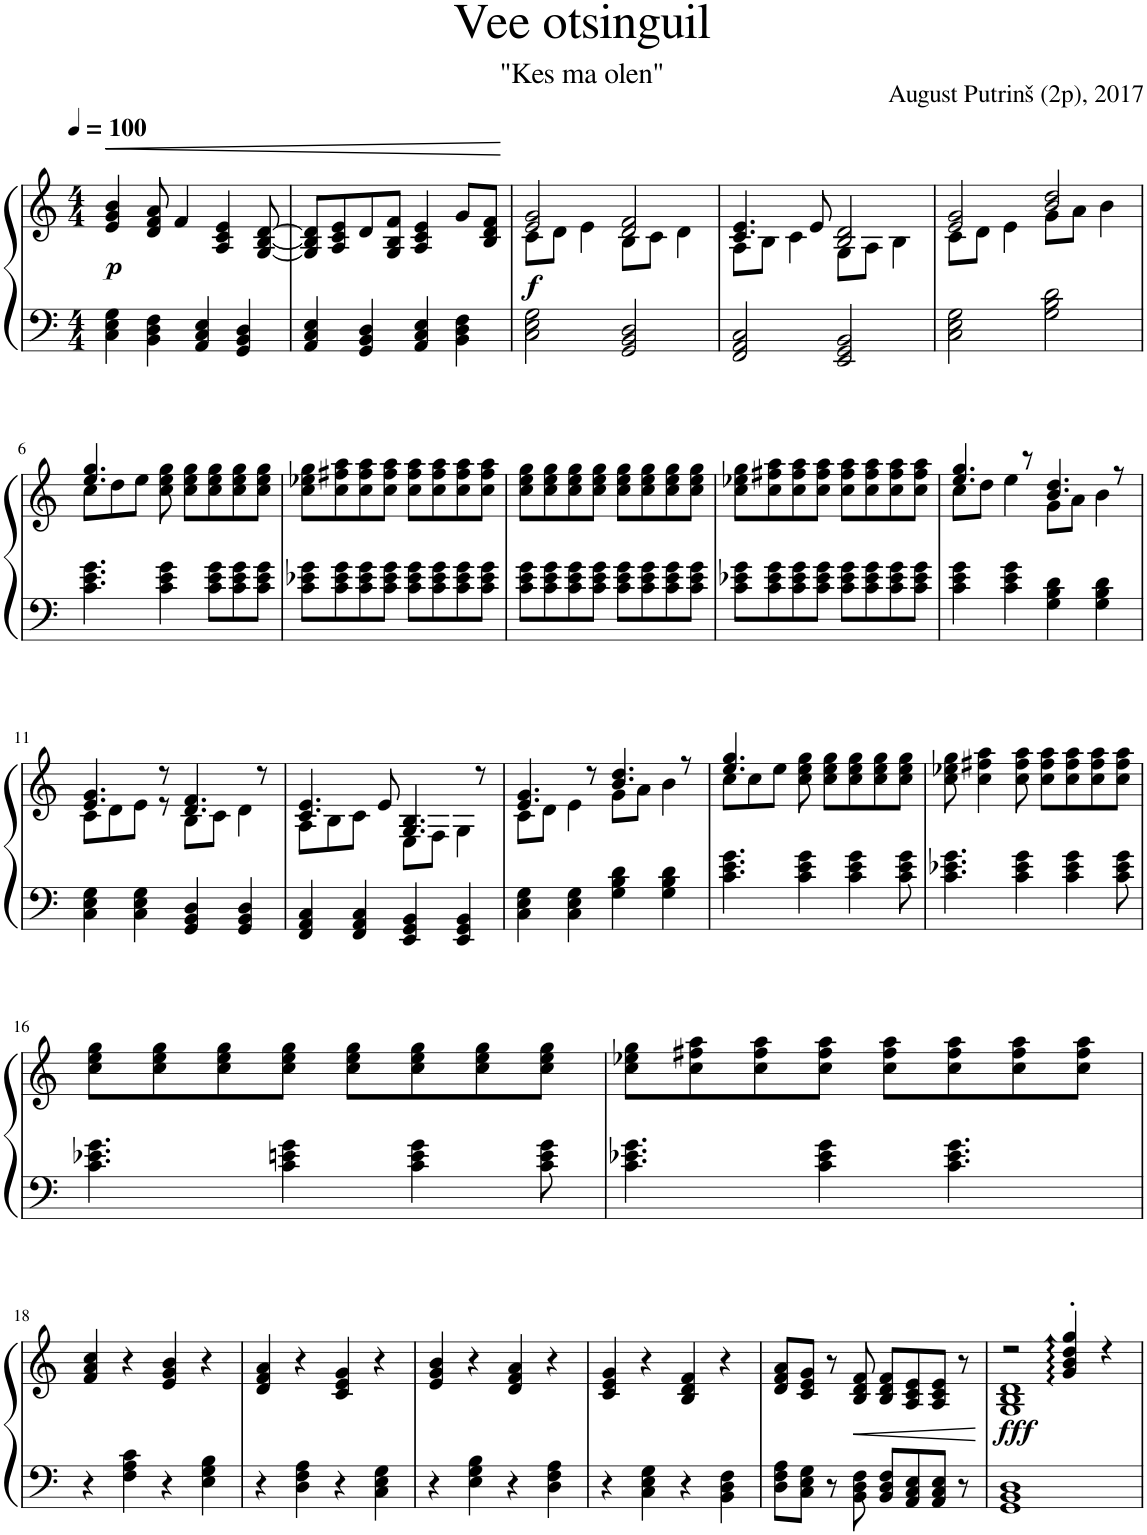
**kern	**kern	**dynam
*part1	*part1	*part1
*staff2	*staff1	*staff1/2
*I"Piano	*	*
*I'Pno.	*	*
*clefF4	*clefG2	*
*k[]	*k[]	*
*M4/4	*M4/4	*
*MM100	*MM100	*
=1	=1	=1
!	!	!LO:HP:b
!	!	!LO:DY:n=1:b
4C\ 4E\ 4G\	4e/ 4g/ 4b/	< p
4BB\ 4D\ 4F\	8d/ 8f/ 8a/	.
.	4f/	.
4AA/ 4C/ 4E/	.	.
.	4A/ 4c/ 4e/	.
4GG/ 4BB/ 4D/	.	.
.	[8G/ [8B/ [8d/	.
=2	=2	=2
4AA/ 4C/ 4E/	8G/] 8B/] 8d/]L	.
.	8A/ 8c/ 8e/	.
4GG/ 4BB/ 4D/	8d/	.
.	8G/ 8B/ 8f/J	.
4AA/ 4C/ 4E/	4A/ 4c/ 4e/	.
4BB\ 4D\ 4F\	8g/L	.
.	8B/ 8d/ 8f/J	.
.	.	[
=3	=3	=3
*	*^	*
!	!	!	!LO:DY:b
2C\ 2E\ 2G\	2e/ 2g/	8c\L	f
.	.	8d\J	.
.	.	4e\	.
2GG/ 2BB/ 2D/	2d/ 2f/	8B\L	.
.	.	8c\J	.
.	.	4d\	.
=4	=4	=4	=4
2FF/ 2AA/ 2C/	4.c/ 4.e/	8A\L	.
.	.	8B\J	.
.	.	4c\	.
.	8e/	.	.
2EE/ 2GG/ 2BB/	2B/ 2d/	8G\L	.
.	.	8A\J	.
.	.	4B\	.
=5	=5	=5	=5
2C\ 2E\ 2G\	2e/ 2g/	8c\L	.
.	.	8d\J	.
.	.	4e\	.
2G\ 2B\ 2d\	2b/ 2dd/	8g\L	.
.	.	8a\J	.
.	.	4b\	.
!!LO:LB:g=z	!!
=6	=6	=6	=6
4.c\ 4.e\ 4.g\	4.ee/ 4.gg/	8cc\L	.
.	.	8dd\	.
.	.	8ee\J	.
4c\ 4e\ 4g\	8cc\ 8ee\ 8gg\	2ryy	.
.	8cc\ 8ee\ 8gg\L	.	.
8c\ 8e\ 8g\L	8cc\ 8ee\ 8gg\	.	.
8c\ 8e\ 8g\	8cc\ 8ee\ 8gg\	.	.
8c\ 8e\ 8g\J	8cc\ 8ee\ 8gg\J	8ryy	.
*	*v	*v	*
=7	=7	=7
8c\ 8e-X\ 8g\L	8cc\ 8ee-X\ 8gg\L	.
8c\ 8e-\ 8g\	8cc\ 8ff#X\ 8aa\	.
8c\ 8e-\ 8g\	8cc\ 8ff#\ 8aa\	.
8c\ 8e-\ 8g\J	8cc\ 8ff#\ 8aa\J	.
8c\ 8e-\ 8g\L	8cc\ 8ff#\ 8aa\L	.
8c\ 8e-\ 8g\	8cc\ 8ff#\ 8aa\	.
8c\ 8e-\ 8g\	8cc\ 8ff#\ 8aa\	.
8c\ 8e-\ 8g\J	8cc\ 8ff#\ 8aa\J	.
=8	=8	=8
8c\ 8e\ 8g\L	8cc\ 8ee\ 8gg\L	.
8c\ 8e\ 8g\	8cc\ 8ee\ 8gg\	.
8c\ 8e\ 8g\	8cc\ 8ee\ 8gg\	.
8c\ 8e\ 8g\J	8cc\ 8ee\ 8gg\J	.
8c\ 8e\ 8g\L	8cc\ 8ee\ 8gg\L	.
8c\ 8e\ 8g\	8cc\ 8ee\ 8gg\	.
8c\ 8e\ 8g\	8cc\ 8ee\ 8gg\	.
8c\ 8e\ 8g\J	8cc\ 8ee\ 8gg\J	.
=9	=9	=9
8c\ 8e-X\ 8g\L	8cc\ 8ee-X\ 8gg\L	.
8c\ 8e-\ 8g\	8cc\ 8ff#X\ 8aa\	.
8c\ 8e-\ 8g\	8cc\ 8ff#\ 8aa\	.
8c\ 8e-\ 8g\J	8cc\ 8ff#\ 8aa\J	.
8c\ 8e-\ 8g\L	8cc\ 8ff#\ 8aa\L	.
8c\ 8e-\ 8g\	8cc\ 8ff#\ 8aa\	.
8c\ 8e-\ 8g\	8cc\ 8ff#\ 8aa\	.
8c\ 8e-\ 8g\J	8cc\ 8ff#\ 8aa\J	.
=10	=10	=10
*	*^	*
4c\ 4e\ 4g\	4.ee/ 4.gg/	8cc\L	.
.	.	8dd\J	.
4c\ 4e\ 4g\	.	4ee\	.
.	8r	.	.
4G\ 4B\ 4d\	4.b/ 4.dd/	8g\L	.
.	.	8a\J	.
4G\ 4B\ 4d\	.	4b\	.
.	8r	.	.
!!LO:LB:g=z	!!
=11	=11	=11	=11
4C\ 4E\ 4G\	4.e/ 4.g/	8c\L	.
.	.	8d\	.
4C\ 4E\ 4G\	.	8e\J	.
.	8r	8r	.
4GG/ 4BB/ 4D/	4.d/ 4.f/	8B\L	.
.	.	8c\J	.
4GG/ 4BB/ 4D/	.	4d\	.
.	8r	.	.
=12	=12	=12	=12
4FF/ 4AA/ 4C/	4.c/ 4.e/	8A\L	.
.	.	8B\	.
4FF/ 4AA/ 4C/	.	8c\J	.
.	8e/	8ryy	.
4EE/ 4GG/ 4BB/	4.G/ 4.B/	8E\L	.
.	.	8F\J	.
4EE/ 4GG/ 4BB/	.	4G\	.
.	8r	.	.
=13	=13	=13	=13
4C\ 4E\ 4G\	4.e/ 4.g/	8c\L	.
.	.	8d\J	.
4C\ 4E\ 4G\	.	4e\	.
.	8r	.	.
4G\ 4B\ 4d\	4.b/ 4.dd/	8g\L	.
.	.	8a\J	.
4G\ 4B\ 4d\	.	4b\	.
.	8r	.	.
=14	=14	=14	=14
4.c\ 4.e\ 4.g\	4.ee/ 4.gg/	8cc\L	.
.	.	8cc\	.
.	.	8ee\J	.
4c\ 4e\ 4g\	8cc\ 8ee\ 8gg\	2ryy	.
.	8cc\ 8ee\ 8gg\L	.	.
4c\ 4e\ 4g\	8cc\ 8ee\ 8gg\	.	.
.	8cc\ 8ee\ 8gg\	.	.
8c\ 8e\ 8g\	8cc\ 8ee\ 8gg\J	8ryy	.
*	*v	*v	*
=15	=15	=15
4.c\ 4.e-X\ 4.g\	8cc\ 8ee-X\ 8gg\	.
.	4cc\ 4ff#X\ 4aa\	.
4c\ 4e-\ 4g\	8cc\ 8ff#\ 8aa\	.
.	8cc\ 8ff#\ 8aa\L	.
4c\ 4e-\ 4g\	8cc\ 8ff#\ 8aa\	.
.	8cc\ 8ff#\ 8aa\	.
8c\ 8e-\ 8g\	8cc\ 8ff#\ 8aa\J	.
!!LO:LB:g=z
=16	=16	=16
4.c\ 4.e-X\ 4.g\	8cc\ 8ee\ 8gg\L	.
.	8cc\ 8ee\ 8gg\	.
.	8cc\ 8ee\ 8gg\	.
4c\ 4en\ 4g\	8cc\ 8ee\ 8gg\J	.
.	8cc\ 8ee\ 8gg\L	.
4c\ 4e\ 4g\	8cc\ 8ee\ 8gg\	.
.	8cc\ 8ee\ 8gg\	.
8c\ 8e\ 8g\	8cc\ 8ee\ 8gg\J	.
=17	=17	=17
4.c\ 4.e-X\ 4.g\	8cc\ 8ee-X\ 8gg\L	.
.	8cc\ 8ff#X\ 8aa\	.
.	8cc\ 8ff#\ 8aa\	.
4c\ 4e-\ 4g\	8cc\ 8ff#\ 8aa\J	.
.	8cc\ 8ff#\ 8aa\L	.
4.c\ 4.e-\ 4.g\	8cc\ 8ff#\ 8aa\	.
.	8cc\ 8ff#\ 8aa\	.
.	8cc\ 8ff#\ 8aa\J	.
!!LO:LB:g=z
=18	=18	=18
4r	4f/ 4a/ 4cc/	.
4F\ 4A\ 4c\	4r	.
4r	4e/ 4g/ 4b/	.
4E\ 4G\ 4B\	4r	.
=19	=19	=19
4r	4d/ 4f/ 4a/	.
4D\ 4F\ 4A\	4r	.
4r	4c/ 4e/ 4g/	.
4C\ 4E\ 4G\	4r	.
=20	=20	=20
4r	4e/ 4g/ 4b/	.
4E\ 4G\ 4B\	4r	.
4r	4d/ 4f/ 4a/	.
4D\ 4F\ 4A\	4r	.
=21	=21	=21
4r	4c/ 4e/ 4g/	.
4C\ 4E\ 4G\	4r	.
4r	4B/ 4d/ 4f/	.
4BB\ 4D\ 4F\	4r	.
=22	=22	=22
8D\ 8F\ 8A\L	8d/ 8f/ 8a/L	.
8C\ 8E\ 8G\J	8c/ 8e/ 8g/J	.
8r	8r	.
!	!	!LO:HP:b
8BB\ 8D\ 8F\	8B/ 8d/ 8f/	<
8BB/ 8D/ 8F/L	8B/ 8d/ 8f/L	.
8AA/ 8C/ 8E/	8A/ 8c/ 8e/	.
8AA/ 8C/ 8E/J	8A/ 8c/ 8e/J	.
8r	8r	.
.	.	[
=23	=23	=23
*	*^	*
!	!	!	!LO:DY:b
1GG 1BB 1D	2r	1G 1B 1d	fff
.	4g/' 4b/' 4dd/' 4gg/'	.	.
.	4r	.	.
*	*v	*v	*
=	=	=
*-	*-	*-
